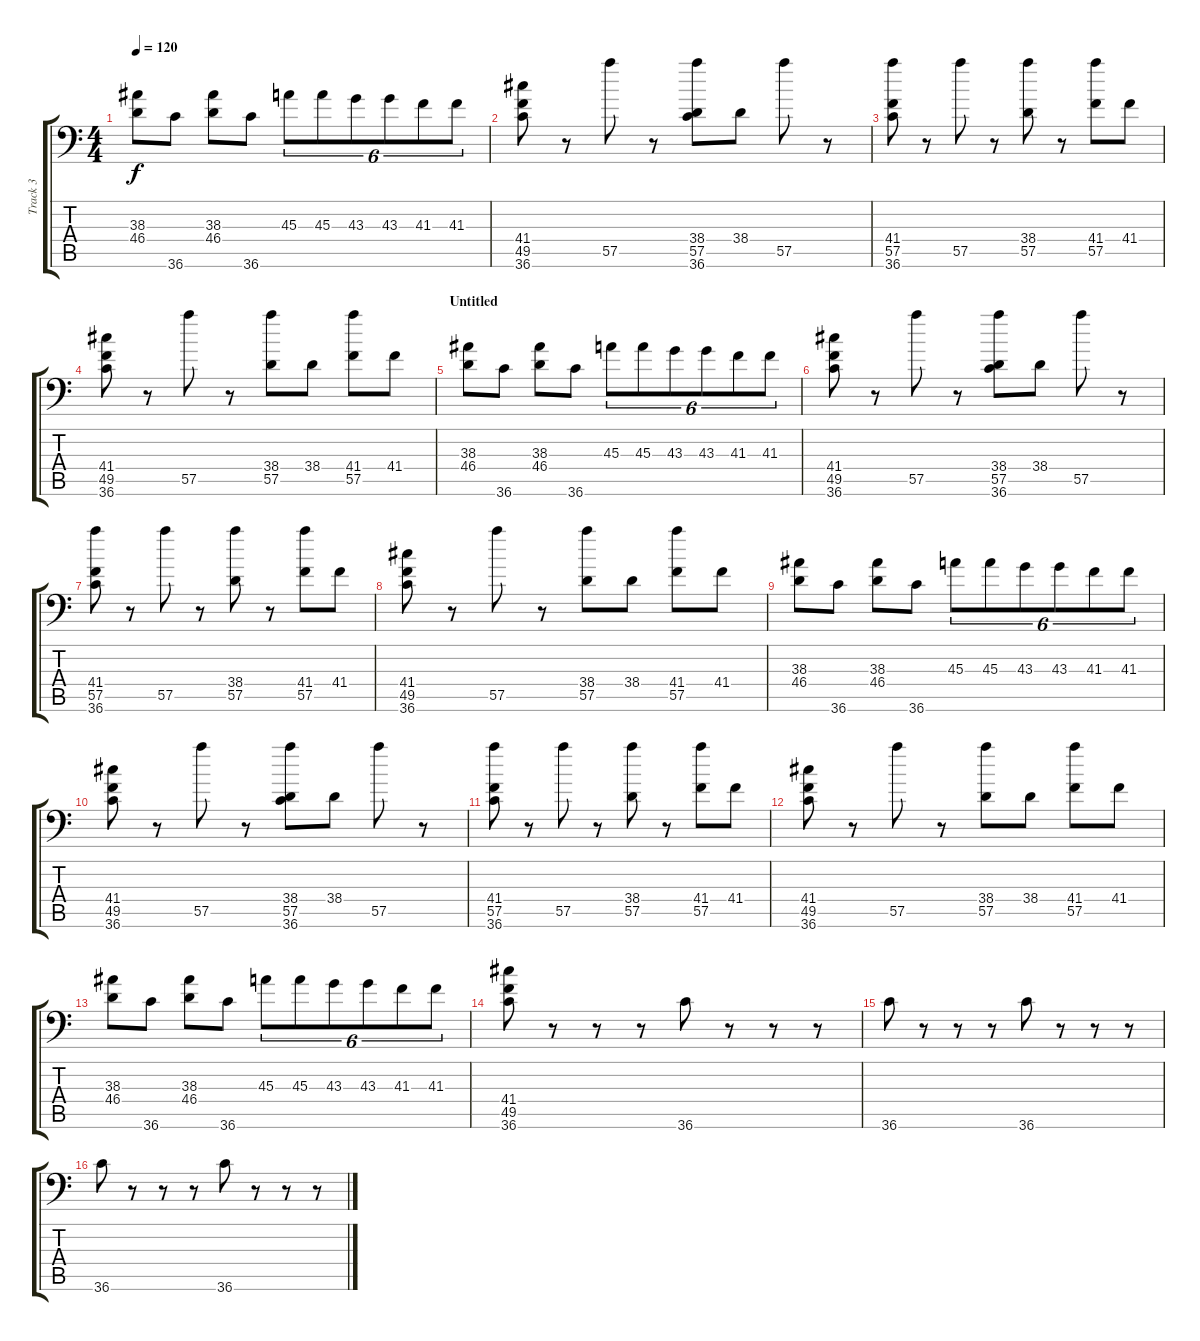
\track ("Track 3" "Track 3") {instrument acousticgrandpiano}
\staff {score tabs}
\tuning (C-1 C-1 C-1 C-1 C-1 C-1) {hide}
\ts (4 4)
\tempo 120
\clef f4
\ks c
(38.3 46.4).8{dy f} 36.6.8 (38.3 46.4).8 36.6.8 45.3.8{tu (6 4)} 45.3.8{tu (6 4)} 43.3.8{tu (6 4)} 43.3.8{tu (6 4)} 41.3.8{tu (6 4)} 41.3.8{tu (6 4)} |
(41.4 49.5 36.6).8 r.8 57.5.8 r.8 (38.4 57.5 36.6).8 38.4.8 57.5.8 r.8 |
(41.4 57.5 36.6).8 r.8 57.5.8 r.8 (38.4 57.5).8 r.8 (41.4 57.5).8 41.4.8 |
(41.4 49.5 36.6).8 r.8 57.5.8 r.8 (38.4 57.5).8 38.4.8 (41.4 57.5).8 41.4.8 |
\section ("" "Untitled")
(38.3 46.4).8 36.6.8 (38.3 46.4).8 36.6.8 45.3.8{tu (6 4)} 45.3.8{tu (6 4)} 43.3.8{tu (6 4)} 43.3.8{tu (6 4)} 41.3.8{tu (6 4)} 41.3.8{tu (6 4)} |
(41.4 49.5 36.6).8 r.8 57.5.8 r.8 (38.4 57.5 36.6).8 38.4.8 57.5.8 r.8 |
(41.4 57.5 36.6).8 r.8 57.5.8 r.8 (38.4 57.5).8 r.8 (41.4 57.5).8 41.4.8 |
(41.4 49.5 36.6).8 r.8 57.5.8 r.8 (38.4 57.5).8 38.4.8 (41.4 57.5).8 41.4.8 |
(38.3 46.4).8 36.6.8 (38.3 46.4).8 36.6.8 45.3.8{tu (6 4)} 45.3.8{tu (6 4)} 43.3.8{tu (6 4)} 43.3.8{tu (6 4)} 41.3.8{tu (6 4)} 41.3.8{tu (6 4)} |
(41.4 49.5 36.6).8 r.8 57.5.8 r.8 (38.4 57.5 36.6).8 38.4.8 57.5.8 r.8 |
(41.4 57.5 36.6).8 r.8 57.5.8 r.8 (38.4 57.5).8 r.8 (41.4 57.5).8 41.4.8 |
(41.4 49.5 36.6).8 r.8 57.5.8 r.8 (38.4 57.5).8 38.4.8 (41.4 57.5).8 41.4.8 |
(38.3 46.4).8 36.6.8 (38.3 46.4).8 36.6.8 45.3.8{tu (6 4)} 45.3.8{tu (6 4)} 43.3.8{tu (6 4)} 43.3.8{tu (6 4)} 41.3.8{tu (6 4)} 41.3.8{tu (6 4)} |
(41.4 49.5 36.6).8 r.8 r.8 r.8 36.6.8 r.8 r.8 r.8 |
36.6.8 r.8 r.8 r.8 36.6.8 r.8 r.8 r.8 |
36.6.8 r.8 r.8 r.8 36.6.8 r.8 r.8 r.8
